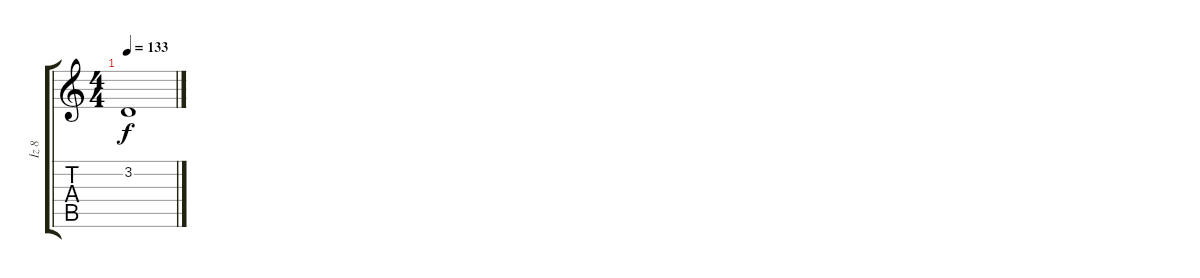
\track ("İz 8" "İz 8") {instrument violin}
\staff {score tabs}
\tuning (E4 B3 G3 D3 A2 E2) {hide}
\ts (4 4)
\tempo 133
\clef g2
\ks c
3.2.1{dy f}
